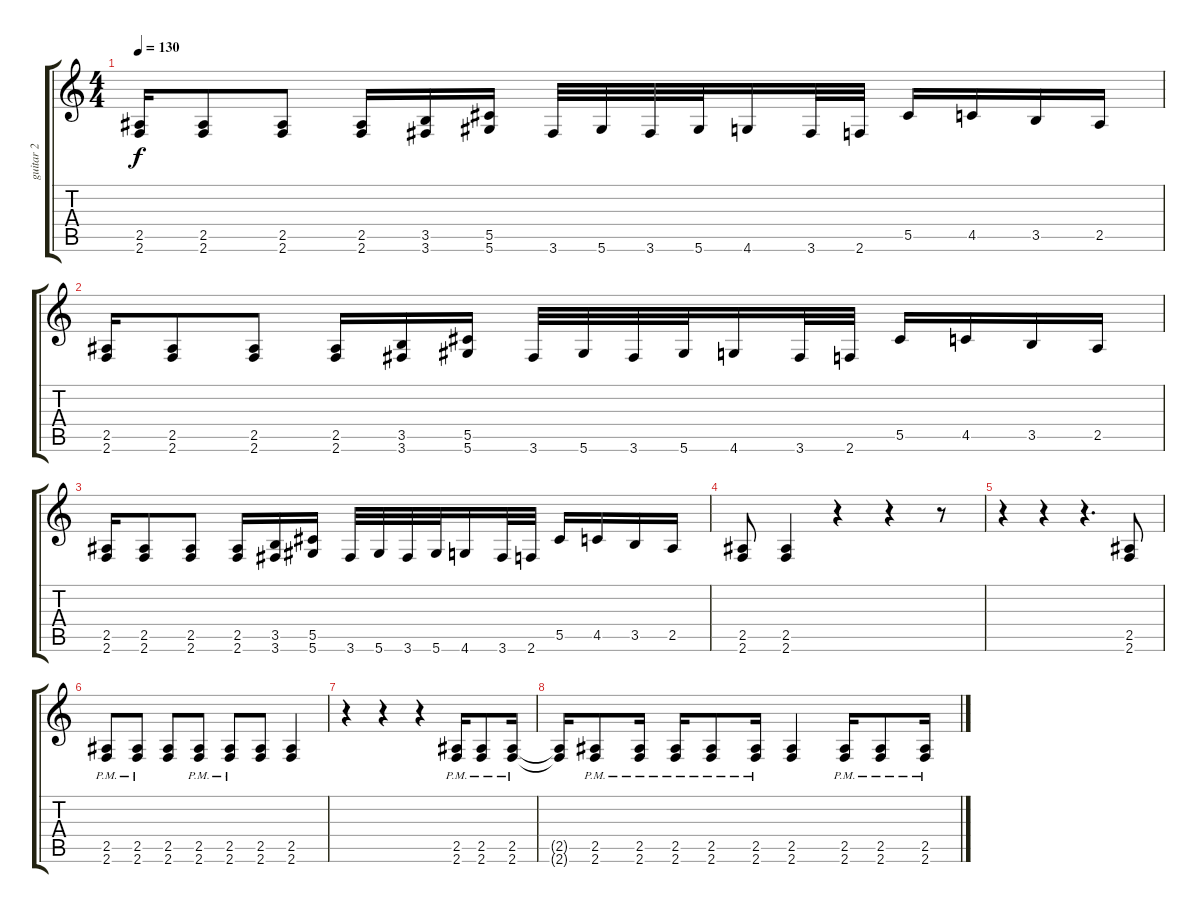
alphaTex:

\track ("guitar 2" "guitar 2") {instrument distortionguitar}
\staff {score tabs}
\tuning (Eb4 Bb3 Gb3 Db3 Ab2 Eb2) {hide}
\ts (4 4)
\tempo 130
\clef g2
\ks c
(2.5 2.6).16{dy f} (2.5 2.6).8 (2.5 2.6).8 (2.5 2.6).16 (3.5 3.6).16 (5.5 5.6).16 3.6.32 5.6.32 3.6.32 5.6.32 4.6.16 3.6.32 2.6.32 5.5.16 4.5.16 3.5.16 2.5.16 |
(2.5 2.6).16 (2.5 2.6).8 (2.5 2.6).8 (2.5 2.6).16 (3.5 3.6).16 (5.5 5.6).16 3.6.32 5.6.32 3.6.32 5.6.32 4.6.16 3.6.32 2.6.32 5.5.16 4.5.16 3.5.16 2.5.16 |
(2.5 2.6).16 (2.5 2.6).8 (2.5 2.6).8 (2.5 2.6).16 (3.5 3.6).16 (5.5 5.6).16 3.6.32 5.6.32 3.6.32 5.6.32 4.6.16 3.6.32 2.6.32 5.5.16 4.5.16 3.5.16 2.5.16 |
(2.5 2.6).8 (2.5 2.6).4 r.4 r.4 r.8 |
r.4 r.4 r.4{d} (2.5 2.6).8 |
(2.5{pm} 2.6).8 (2.5{pm} 2.6).8 (2.5 2.6).8 (2.5{pm} 2.6).8 (2.5{pm} 2.6).8 (2.5 2.6).8 (2.5 2.6).4 |
r.4 r.4 r.4 (2.5{pm} 2.6).16 (2.5{pm} 2.6).8 (2.5{pm} 2.6).16 |
(2.5{t} 2.6{t}).16 (2.5{pm} 2.6).8 (2.5{pm} 2.6).16 (2.5{pm} 2.6).16 (2.5{pm} 2.6).8 (2.5{pm} 2.6).16 (2.5 2.6).4 (2.5{pm} 2.6).16 (2.5{pm} 2.6).8 (2.5{pm} 2.6).16
